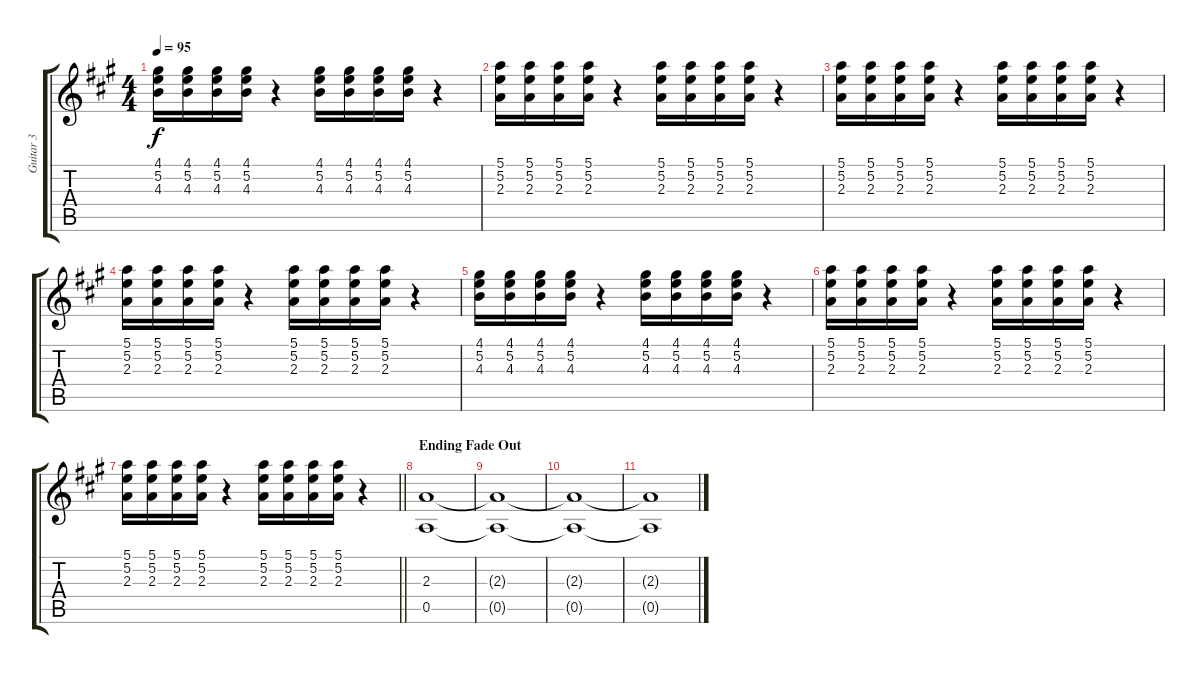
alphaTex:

\track ("Guitar 3" "Guitar 3") {instrument overdrivenguitar}
\staff {score tabs}
\tuning (E4 B3 G3 D3 A2 E2) {hide}
\ts (4 4)
\tempo 95
\clef g2
\ks a
(4.1 5.2 4.3).16{dy f} (4.1 5.2 4.3).16 (4.1 5.2 4.3).16 (4.1 5.2 4.3).16 r.4 (4.1 5.2 4.3).16 (4.1 5.2 4.3).16 (4.1 5.2 4.3).16 (4.1 5.2 4.3).16 r.4 |
(5.1 5.2 2.3).16 (5.1 5.2 2.3).16 (5.1 5.2 2.3).16 (5.1 5.2 2.3).16 r.4 (5.1 5.2 2.3).16 (5.1 5.2 2.3).16 (5.1 5.2 2.3).16 (5.1 5.2 2.3).16 r.4 |
(5.1 5.2 2.3).16 (5.1 5.2 2.3).16 (5.1 5.2 2.3).16 (5.1 5.2 2.3).16 r.4 (5.1 5.2 2.3).16 (5.1 5.2 2.3).16 (5.1 5.2 2.3).16 (5.1 5.2 2.3).16 r.4 |
(5.1 5.2 2.3).16 (5.1 5.2 2.3).16 (5.1 5.2 2.3).16 (5.1 5.2 2.3).16 r.4 (5.1 5.2 2.3).16 (5.1 5.2 2.3).16 (5.1 5.2 2.3).16 (5.1 5.2 2.3).16 r.4 |
(4.1 5.2 4.3).16 (4.1 5.2 4.3).16 (4.1 5.2 4.3).16 (4.1 5.2 4.3).16 r.4 (4.1 5.2 4.3).16 (4.1 5.2 4.3).16 (4.1 5.2 4.3).16 (4.1 5.2 4.3).16 r.4 |
(5.1 5.2 2.3).16 (5.1 5.2 2.3).16 (5.1 5.2 2.3).16 (5.1 5.2 2.3).16 r.4 (5.1 5.2 2.3).16 (5.1 5.2 2.3).16 (5.1 5.2 2.3).16 (5.1 5.2 2.3).16 r.4 |
\barLineRight lightlight
(5.1 5.2 2.3).16 (5.1 5.2 2.3).16 (5.1 5.2 2.3).16 (5.1 5.2 2.3).16 r.4 (5.1 5.2 2.3).16 (5.1 5.2 2.3).16 (5.1 5.2 2.3).16 (5.1 5.2 2.3).16 r.4 |
\section ("" "Ending Fade Out")
(2.3 0.5).1{volume 0} |
(2.3{t} 0.5{t}).1 |
(2.3{t} 0.5{t}).1 |
(2.3{t} 0.5{t}).1
